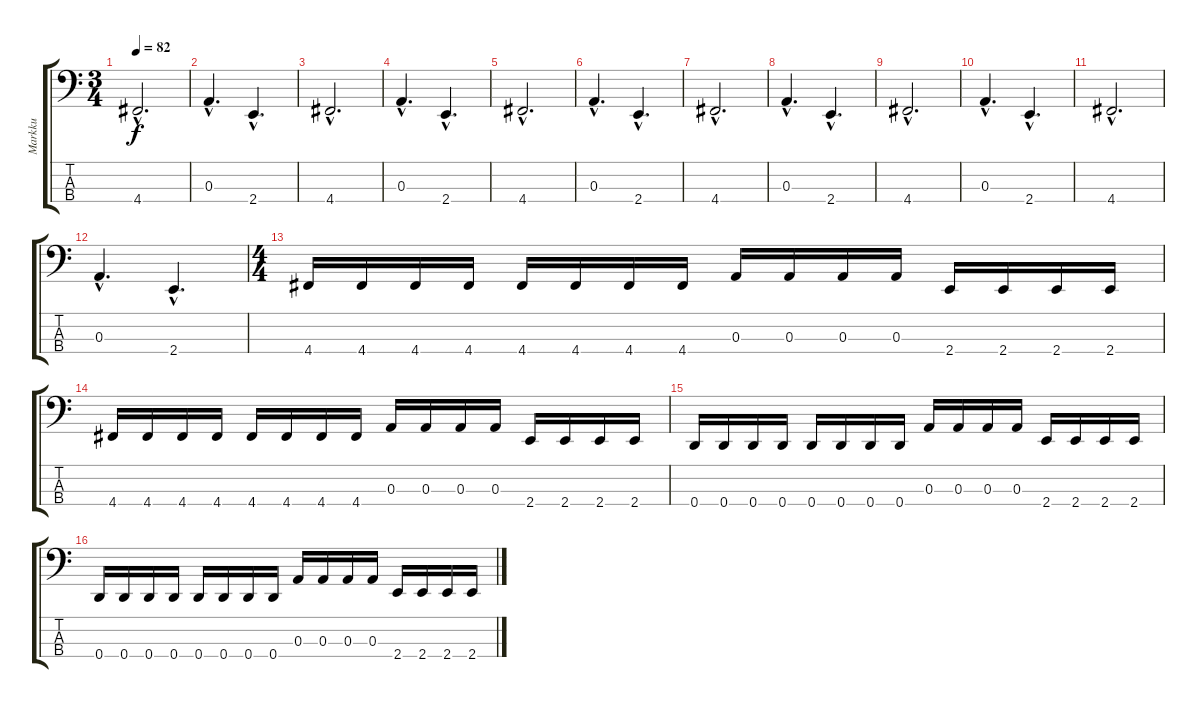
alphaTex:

\track ("Markku" "Markku") {instrument electricbassfinger}
\staff {score tabs}
\tuning (G2 D2 A1 D1) {hide}
\ts (3 4)
\tempo 82
\clef f4
\ks c
4.4{hac}.2{d dy f} |
0.3{hac}.4{d} 2.4{hac}.4{d} |
4.4{hac}.2{d} |
0.3{hac}.4{d} 2.4{hac}.4{d} |
4.4{hac}.2{d} |
0.3{hac}.4{d} 2.4{hac}.4{d} |
4.4{hac}.2{d} |
0.3{hac}.4{d} 2.4{hac}.4{d} |
4.4{hac}.2{d} |
0.3{hac}.4{d} 2.4{hac}.4{d} |
4.4{hac}.2{d} |
0.3{hac}.4{d} 2.4{hac}.4{d} |
\ts (4 4)
4.4.16 4.4.16 4.4.16 4.4.16 4.4.16 4.4.16 4.4.16 4.4.16 0.3.16 0.3.16 0.3.16 0.3.16 2.4.16 2.4.16 2.4.16 2.4.16 |
4.4.16 4.4.16 4.4.16 4.4.16 4.4.16 4.4.16 4.4.16 4.4.16 0.3.16 0.3.16 0.3.16 0.3.16 2.4.16 2.4.16 2.4.16 2.4.16 |
0.4.16 0.4.16 0.4.16 0.4.16 0.4.16 0.4.16 0.4.16 0.4.16 0.3.16 0.3.16 0.3.16 0.3.16 2.4.16 2.4.16 2.4.16 2.4.16 |
0.4.16 0.4.16 0.4.16 0.4.16 0.4.16 0.4.16 0.4.16 0.4.16 0.3.16 0.3.16 0.3.16 0.3.16 2.4.16 2.4.16 2.4.16 2.4.16
